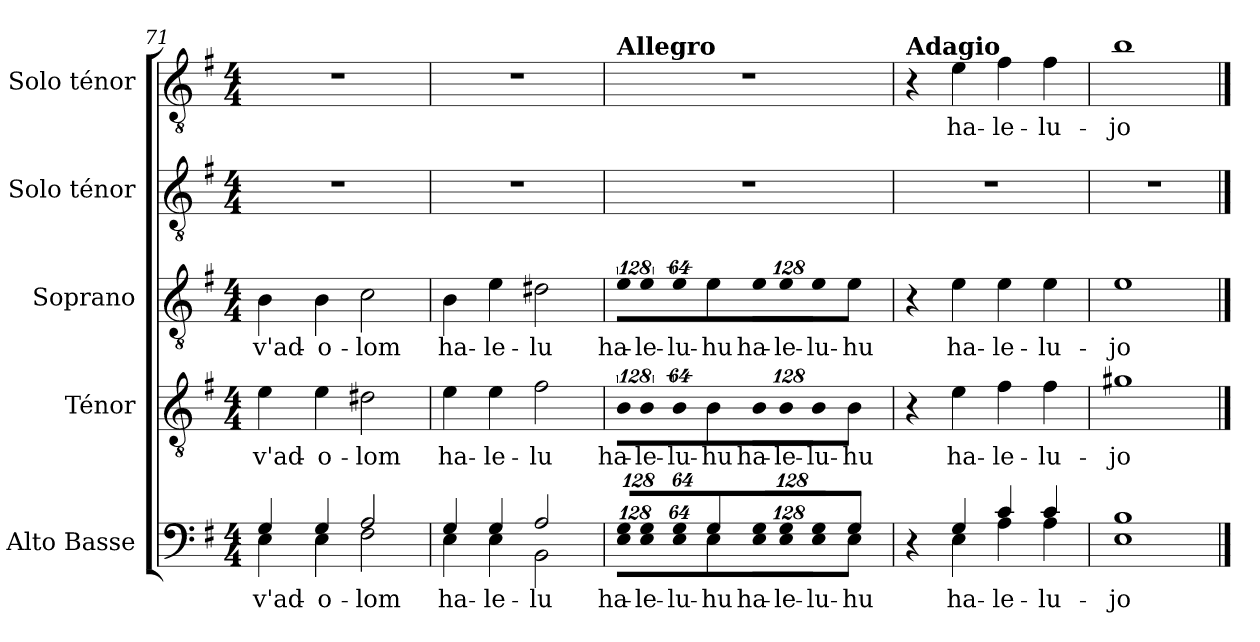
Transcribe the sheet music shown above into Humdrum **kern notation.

**kern	**text	**kern	**text	**kern	**text	**kern	**kern	**text
*part5	*part5	*part4	*part4	*part3	*part3	*part2	*part1	*part1
*staff5	*staff5	*staff4	*staff4	*staff3	*staff3	*staff2	*staff1	*staff1
*I"Alto Basse	*	*I"Ténor	*	*I"Soprano	*	*I"Solo ténor	*I"Solo ténor	*
*I'A B	*	*I'T	*	*I'S	*	*I'solo	*	*
*clefF4	*	*clefGv2	*	*clefGv2	*	*clefGv2	*clefGv2	*
*	*	*ITrd7c12	*	*ITrd7c12	*	*ITrd7c12	*ITrd7c12	*
*k[f#]	*	*k[f#]	*	*k[f#]	*	*k[f#]	*k[f#]	*
*e:	*	*e:	*	*e:	*	*e:	*e:	*
*M4/4	*	*M4/4	*	*M4/4	*	*M4/4	*M4/4	*
=71	=71	=71	=71	=71	=71	=71	=71	=71
!	!LO:LY:b:color=#000000	!	!	!	!	!	!	!
*^	*	*	*	*	*	*	*	*
!	!	!	!	!LO:LY:b:color=#000000	!	!	!	!	!
!	!	!	!	!	!	!LO:LY:b:color=#000000	!	!	!
4Gi/	4Ei\	v'ad-	4Ei\	v'ad-	4BBi\	v'ad-	1r	1r	.
!	!	!LO:LY:b:color=#000000	!	!	!	!	!	!	!
!	!	!	!	!LO:LY:b:color=#000000	!	!	!	!	!
!	!	!	!	!	!	!LO:LY:b:color=#000000	!	!	!
4Gi/	4Ei\	-o-	4Ei\	-o-	4BBi\	-o-	.	.	.
!	!	!LO:LY:b:color=#000000	!	!	!	!	!	!	!
!	!	!	!	!LO:LY:b:color=#000000	!	!	!	!	!
!	!	!	!	!	!	!LO:LY:b:color=#000000	!	!	!
2Ai/	2F#i\	-lom	2D#Xi\	-lom	2Ci\	-lom	.	.	.
=72	=72	=72	=72	=72	=72	=72	=72	=72	=72
!	!	!LO:LY:b:color=#000000	!	!	!	!	!	!	!
!	!	!	!	!LO:LY:b:color=#000000	!	!	!	!	!
!	!	!	!	!	!	!LO:LY:b:color=#000000	!	!	!
4Gi/	4Ei\	ha-	4Ei\	ha-	4BBi\	ha-	1r	1r	.
!	!	!LO:LY:b:color=#000000	!	!	!	!	!	!	!
!	!	!	!	!LO:LY:b:color=#000000	!	!	!	!	!
!	!	!	!	!	!	!LO:LY:b:color=#000000	!	!	!
4Gi/	4Ei\	-le-	4Ei\	-le-	4Ei\	-le-	.	.	.
!	!	!LO:LY:b:color=#000000	!	!	!	!	!	!	!
!	!	!	!	!LO:LY:b:color=#000000	!	!	!	!	!
!	!	!	!	!	!	!LO:LY:b:color=#000000	!	!	!
2Ai/	2BBi\	-lu	2F#i\	-lu	2D#Xi\	-lu	.	.	.
!!LO:LB:g=z
=73	=73	=73	=73	=73	=73	=73	=73	=73	=73
*Xbrackettup	*	*	*	*	*	*	*	*	*
!LO:N:vis=8	!	!	!	!	!	!	!	!	!
!	!LO:N:vis=8	!LO:LY:b:color=#000000	!LO:N:vis=8	!	!	!	!	!	!
!	!	!	!	!LO:LY:b:color=#000000	!LO:N:vis=8	!	!	!	!
*	*	*	*	*	*	*	*	*MM120	*
!	!	!	!	!	!	!	!	!LO:TX:a:B:t=Allegro	!
!	!	!	!	!	!	!LO:LY:b:color=#000000	!	!	!
1024%85Gi/L	1024%85Ei\L	ha-	1024%85BBi\L	ha-	1024%85Ei\L	ha-	1r	1r	.
!LO:N:vis=8	!	!	!	!	!	!	!	!	!
!	!LO:N:vis=8	!LO:LY:b:color=#000000	!LO:N:vis=8	!	!	!	!	!	!
!	!	!	!	!LO:LY:b:color=#000000	!LO:N:vis=8	!	!	!	!
!	!	!	!	!	!	!LO:LY:b:color=#000000	!	!	!
1024%85Gi/	1024%85Ei\	-le-	1024%85BBi\	-le-	1024%85Ei\	-le-	.	.	.
!LO:N:vis=8	!	!	!	!	!	!	!	!	!
!	!LO:N:vis=8	!LO:LY:b:color=#000000	!LO:N:vis=8	!	!	!	!	!	!
!	!	!	!	!LO:LY:b:color=#000000	!LO:N:vis=8	!	!	!	!
!	!	!	!	!	!	!LO:LY:b:color=#000000	!	!	!
512%43Gi/J	512%43Ei\J	-lu-	512%43BBi\J	-lu-	512%43Ei\J	-lu-	.	.	.
!	!	!LO:LY:b:color=#000000	!	!	!	!	!	!	!
!	!	!	!	!LO:LY:b:color=#000000	!	!	!	!	!
!	!	!	!	!	!	!LO:LY:b:color=#000000	!	!	!
4Gi/	4Ei\	-hu	4BBi\	-hu	4Ei\	-hu	.	.	.
!LO:N:vis=8	!	!	!	!	!	!	!	!	!
!	!LO:N:vis=8	!LO:LY:b:color=#000000	!LO:N:vis=8	!	!	!	!	!	!
!	!	!	!	!LO:LY:b:color=#000000	!LO:N:vis=8	!	!	!	!
!	!	!	!	!	!	!LO:LY:b:color=#000000	!	!	!
1024%85Gi/L	1024%85Ei\L	ha-	1024%85BBi\L	ha-	1024%85Ei\L	ha-	.	.	.
!LO:N:vis=8	!	!	!	!	!	!	!	!	!
!	!LO:N:vis=8	!LO:LY:b:color=#000000	!LO:N:vis=8	!	!	!	!	!	!
!	!	!	!	!LO:LY:b:color=#000000	!LO:N:vis=8	!	!	!	!
!	!	!	!	!	!	!LO:LY:b:color=#000000	!	!	!
1024%85Gi/	1024%85Ei\	-le-	1024%85BBi\	-le-	1024%85Ei\	-le-	.	.	.
!LO:N:vis=8	!	!	!	!	!	!	!	!	!
!	!LO:N:vis=8	!LO:LY:b:color=#000000	!LO:N:vis=8	!	!	!	!	!	!
!	!	!	!	!LO:LY:b:color=#000000	!LO:N:vis=8	!	!	!	!
!	!	!	!	!	!	!LO:LY:b:color=#000000	!	!	!
512%43Gi/J	512%43Ei\J	-lu-	512%43BBi\J	-lu-	512%43Ei\J	-lu-	.	.	.
!	!	!LO:LY:b:color=#000000	!	!	!	!	!	!	!
!	!	!	!	!LO:LY:b:color=#000000	!	!	!	!	!
!	!	!	!	!	!	!LO:LY:b:color=#000000	!	!	!
4Gi/	4Ei\	-hu	4BBi\	-hu	4Ei\	-hu	.	.	.
=74	=74	=74	=74	=74	=74	=74	=74	=74	=74
*	*	*	*	*	*	*	*	*MM60	*
!	!	!	!	!	!	!	!	!LO:TX:a:B:t=Adagio	!
4r	4ryy	.	4r	.	4r	.	1r	4r	.
!	!	!LO:LY:b:color=#000000	!	!	!	!	!	!	!
!	!	!	!	!LO:LY:b:color=#000000	!	!	!	!	!
!	!	!	!	!	!	!LO:LY:b:color=#000000	!	!	!
!	!	!	!	!	!	!	!	!	!LO:LY:b:color=#000000
4Gi/	4Ei\	ha-	4Ei\	ha-	4Ei\	ha-	.	4Ei\	ha-
!	!	!LO:LY:b:color=#000000	!	!	!	!	!	!	!
!	!	!	!	!LO:LY:b:color=#000000	!	!	!	!	!
!	!	!	!	!	!	!LO:LY:b:color=#000000	!	!	!
!	!	!	!	!	!	!	!	!	!LO:LY:b:color=#000000
4ci/	4Ai\	-le-	4F#i\	-le-	4Ei\	-le-	.	4F#i\	-le-
!	!	!LO:LY:b:color=#000000	!	!	!	!	!	!	!
!	!	!	!	!LO:LY:b:color=#000000	!	!	!	!	!
!	!	!	!	!	!	!LO:LY:b:color=#000000	!	!	!
!	!	!	!	!	!	!	!	!	!LO:LY:b:color=#000000
4ci/	4Ai\	-lu-	4F#i\	-lu-	4Ei\	-lu-	.	4F#i\	-lu-
=75	=75	=75	=75	=75	=75	=75	=75	=75	=75
!	!	!LO:LY:b:color=#000000	!	!	!	!	!	!	!
!	!	!	!	!LO:LY:b:color=#000000	!	!	!	!	!
!	!	!	!	!	!	!LO:LY:b:color=#000000	!	!	!
!	!	!	!	!	!	!	!	!	!LO:LY:b:color=#000000
1Bi	1Ei	-jo	1G#Xi	-jo	1Ei	-jo	1r	1Bi	-jo
*v	*v	*	*	*	*	*	*	*	*
==	==	==	==	==	==	==	==	==
*-	*-	*-	*-	*-	*-	*-	*-	*-
